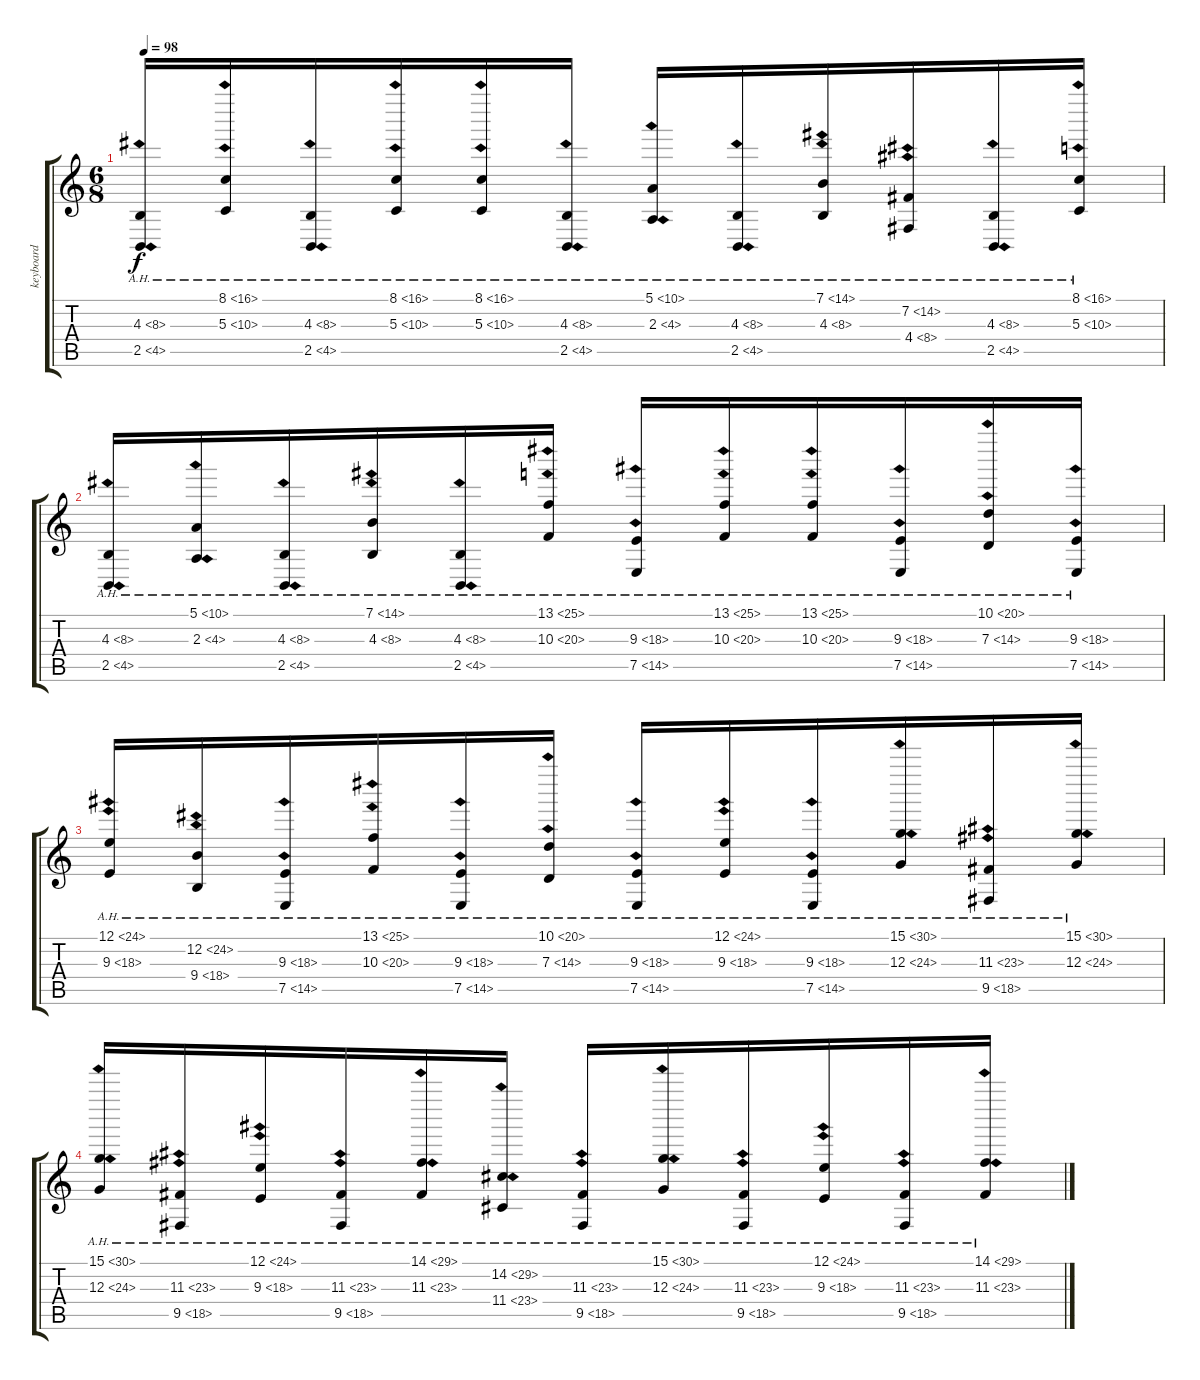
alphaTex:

\track ("keyboard" "keyboard") {instrument stringensemble1}
\staff {score tabs}
\tuning (E4 B3 G3 D3 A2 E2) {hide}
\ts (6 8)
\tempo 98
\clef g2
\ks c
(4.3{ah 4} 2.5{ah 2}).16{dy f} (8.1{ah 8} 5.3{ah 5}).16 (4.3{ah 4} 2.5{ah 2}).16 (8.1{ah 8} 5.3{ah 5}).16 (8.1{ah 8} 5.3{ah 5}).16 (4.3{ah 4} 2.5{ah 2}).16 (5.1{ah 5} 2.3{ah 2}).16 (4.3{ah 4} 2.5{ah 2}).16 (7.1{ah 7} 4.3{ah 4}).16 (7.2{ah 7} 4.4{ah 4}).16 (4.3{ah 4} 2.5{ah 2}).16 (8.1{ah 8} 5.3{ah 5}).16 |
(4.3{ah 4} 2.5{ah 2}).16 (5.1{ah 5} 2.3{ah 2}).16 (4.3{ah 4} 2.5{ah 2}).16 (7.1{ah 7} 4.3{ah 4}).16 (4.3{ah 4} 2.5{ah 2}).16 (13.1{ah 12} 10.3{ah 10}).16 (9.3{ah 9} 7.5{ah 7}).16 (13.1{ah 12} 10.3{ah 10}).16 (13.1{ah 12} 10.3{ah 10}).16 (9.3{ah 9} 7.5{ah 7}).16 (10.1{ah 10} 7.3{ah 7}).16 (9.3{ah 9} 7.5{ah 7}).16 |
(12.1{ah 12} 9.3{ah 9}).16 (12.2{ah 12} 9.4{ah 9}).16 (9.3{ah 9} 7.5{ah 7}).16 (13.1{ah 12} 10.3{ah 10}).16 (9.3{ah 9} 7.5{ah 7}).16 (10.1{ah 10} 7.3{ah 7}).16 (9.3{ah 9} 7.5{ah 7}).16 (12.1{ah 12} 9.3{ah 9}).16 (9.3{ah 9} 7.5{ah 7}).16 (15.1{ah 15} 12.3{ah 12}).16 (11.3{ah 12} 9.5{ah 9}).16 (15.1{ah 15} 12.3{ah 12}).16 |
(15.1{ah 15} 12.3{ah 12}).16 (11.3{ah 12} 9.5{ah 9}).16 (12.1{ah 12} 9.3{ah 9}).16 (11.3{ah 12} 9.5{ah 9}).16 (14.1{ah 15} 11.3{ah 12}).16 (14.2{ah 15} 11.4{ah 12}).16 (11.3{ah 12} 9.5{ah 9}).16 (15.1{ah 15} 12.3{ah 12}).16 (11.3{ah 12} 9.5{ah 9}).16 (12.1{ah 12} 9.3{ah 9}).16 (11.3{ah 12} 9.5{ah 9}).16 (14.1{ah 15} 11.3{ah 12}).16
